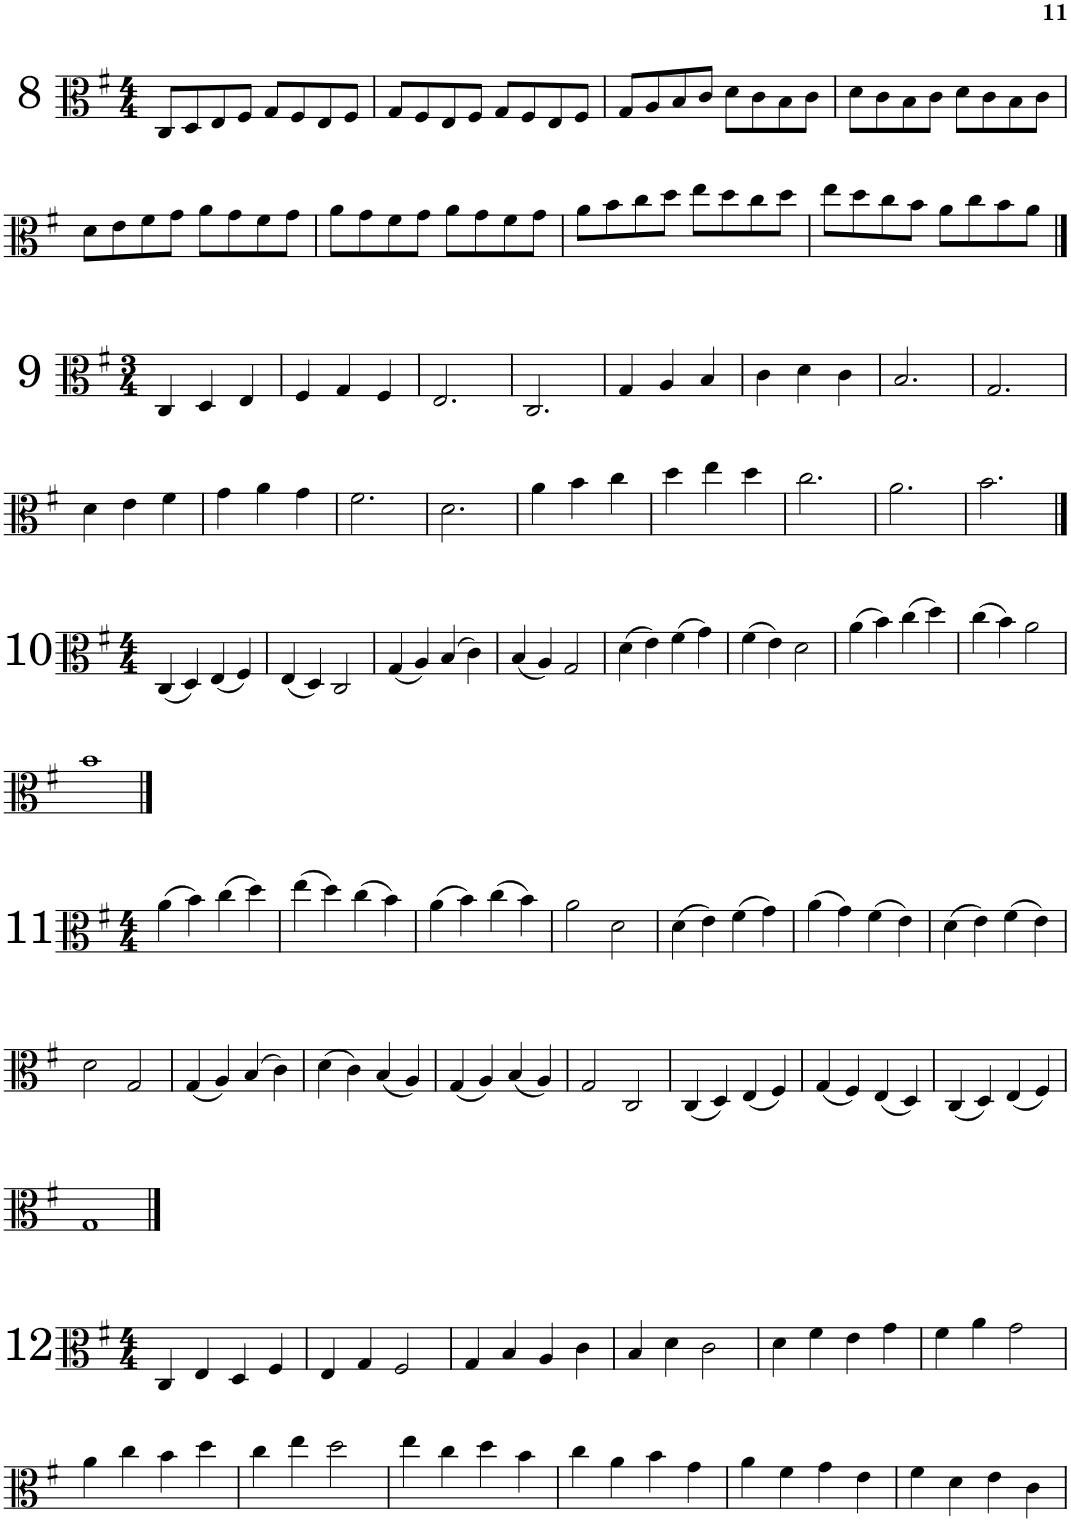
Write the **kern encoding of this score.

**kern
*part1
*staff1
*I"Piano
*I'Pno
!!LO:PB:g=z
*clefC3
*k[f#]
*M4/4
=1
8C/L
8D/
8E/
8F#/J
8G/L
8F#/
8E/
8F#/J
=2
8G/L
8F#/
8E/
8F#/J
8G/L
8F#/
8E/
8F#/J
=3
8G/L
8A/
8B/
8c/J
8d\L
8c\
8B\
8c\J
=4
8d\L
8c\
8B\
8c\J
8d\L
8c\
8B\
8c\J
!!LO:LB:g=z
=5
8d\L
8e\
8f#\
8g\J
8a\L
8g\
8f#\
8g\J
=6
8a\L
8g\
8f#\
8g\J
8a\L
8g\
8f#\
8g\J
=7
8a\L
8b\
8cc\
8dd\J
8ee\L
8dd\
8cc\
8dd\J
=8
8ee\L
8dd\
8cc\
8b\J
8a\L
8cc\
8b\
8a\J
!!LO:LB:g=z
==1
*M3/4
4C/
4D/
4E/
=2
4F#/
4G/
4F#/
=3
2.E/
=4
2.C/
=5
4G/
4A/
4B/
=6
4c\
4d\
4c\
=7
2.B/
=8
2.G/
!!LO:LB:g=z
=9
4d\
4e\
4f#\
=10
4g\
4a\
4g\
=11
2.f#\
=12
2.d\
=13
4a\
4b\
4cc\
=14
4dd\
4ee\
4dd\
=15
2.cc\
=16
2.a\
=17
2.b\
!!LO:LB:g=z
==1
*M4/4
(4C/
4D/)
(4E/
4F#/)
=2
(4E/
4D/)
2C/
=3
(4G/
4A/)
(4B/
4c\)
=4
(4B/
4A/)
2G/
=5
(4d\
4e\)
(4f#\
4g\)
=6
(4f#\
4e\)
2d\
=7
(4a\
4b\)
(4cc\
4dd\)
=8
(4cc\
4b\)
2a\
!!LO:LB:g=z
=9
1b
!!LO:LB:g=z
==1
*M4/4
(4a\
4b\)
(4cc\
4dd\)
=2
(4ee\
4dd\)
(4cc\
4b\)
=3
(4a\
4b\)
(4cc\
4b\)
=4
2a\
2d\
=5
(4d\
4e\)
(4f#\
4g\)
=6
(4a\
4g\)
(4f#\
4e\)
=7
(4d\
4e\)
(4f#\
4e\)
!!LO:LB:g=z
=8
2d\
2G/
=9
(4G/
4A/)
(4B/
4c\)
=10
(4d\
4c\)
(4B/
4A/)
=11
(4G/
4A/)
(4B/
4A/)
=12
2G/
2C/
=13
(4C/
4D/)
(4E/
4F#/)
=14
(4G/
4F#/)
(4E/
4D/)
=15
(4C/
4D/)
(4E/
4F#/)
!!LO:LB:g=z
=16
1G
!!LO:LB:g=z
==1
*M4/4
4C/
4E/
4D/
4F#/
=2
4E/
4G/
2F#/
=3
4G/
4B/
4A/
4c\
=4
4B/
4d\
2c\
=5
4d\
4f#\
4e\
4g\
=6
4f#\
4a\
2g\
!!LO:LB:g=z
=7
4a\
4cc\
4b\
4dd\
=8
4cc\
4ee\
2dd\
=9
4ee\
4cc\
4dd\
4b\
=10
4cc\
4a\
4b\
4g\
=11
4a\
4f#\
4g\
4e\
=12
4f#\
4d\
4e\
4c\
=
*-
